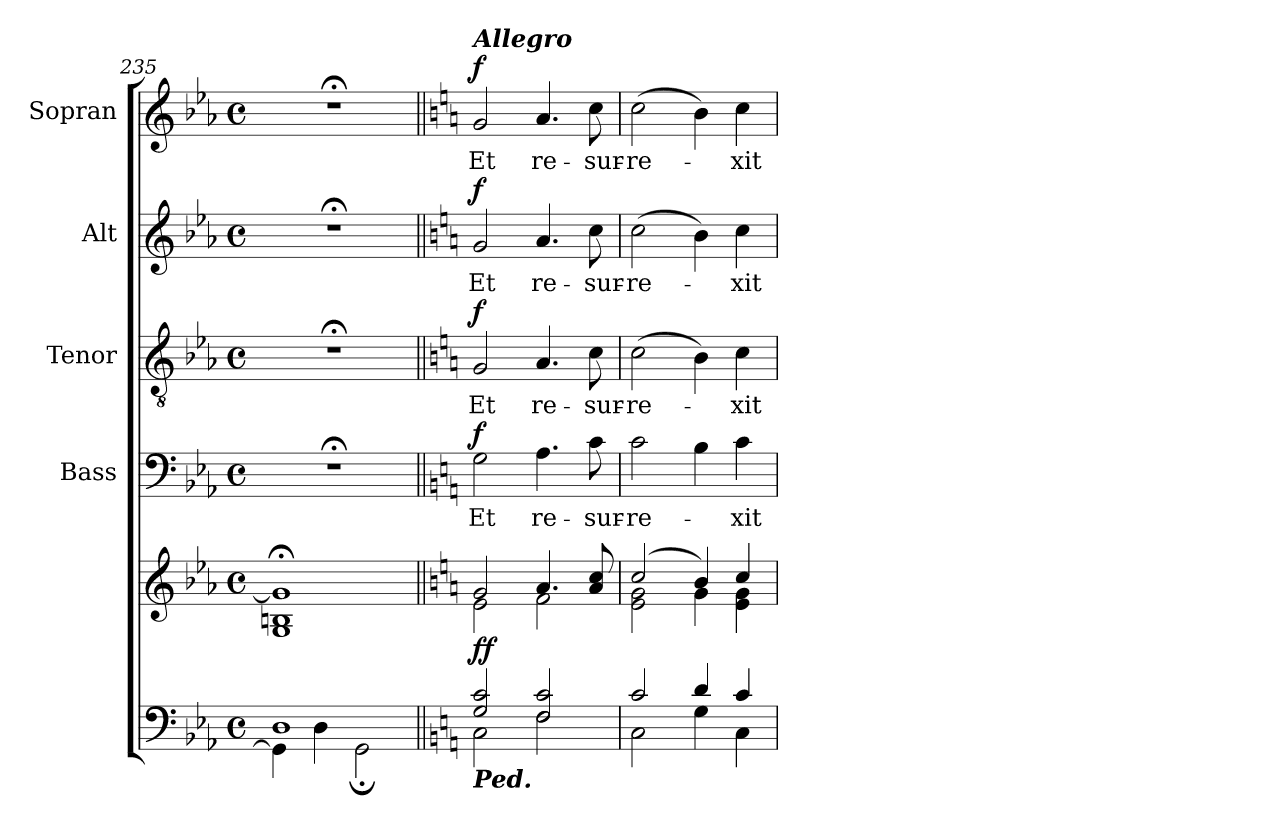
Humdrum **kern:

**kern	**kern	**dynam	**kern	**text	**dynam	**kern	**text	**dynam	**kern	**text	**dynam	**kern	**text	**dynam
*part5	*part5	*part5	*part4	*part4	*part4	*part3	*part3	*part3	*part2	*part2	*part2	*part1	*part1	*part1
*staff6	*staff5	*staff5/6	*staff4	*staff4	*staff4	*staff3	*staff3	*staff3	*staff2	*staff2	*staff2	*staff1	*staff1	*staff1
*	*	*	*I"Bass	*	*	*I"Tenor	*	*	*I"Alt	*	*	*I"Sopran	*	*
*	*	*	*I'B.	*	*	*I'T.	*	*	*I'A.	*	*	*I'S.	*	*
*clefF4	*clefG2	*	*clefF4	*	*	*clefGv2	*	*	*clefG2	*	*	*clefG2	*	*
*k[b-e-a-]	*k[b-e-a-]	*	*k[b-e-a-]	*	*	*k[b-e-a-]	*	*	*k[b-e-a-]	*	*	*k[b-e-a-]	*	*
*E-:	*E-:	*	*E-:	*	*	*E-:	*	*	*E-:	*	*	*E-:	*	*
*M4/4	*M4/4	*	*M4/4	*	*	*M4/4	*	*	*M4/4	*	*	*M4/4	*	*
*met(c)	*met(c)	*	*met(c)	*	*	*met(c)	*	*	*met(c)	*	*	*met(c)	*	*
=235	=235	=235	=235	=235	=235	=235	=235	=235	=235	=235	=235	=235	=235	=235
*^	*^	*	*	*	*	*	*	*	*	*	*	*	*	*
1D	4GG\]	1g;<]	1G 1Bn	.	1r;<	.	.	1r;<	.	.	1r;<	.	.	1r;<	.	.
.	4D\	.	.	.	.	.	.	.	.	.	.	.	.	.	.	.
.	2GG;<\	.	.	.	.	.	.	.	.	.	.	.	.	.	.	.
=236||	=236||	=236||	=236||	=236||	=236||	=236||	=236||	=236||	=236||	=236||	=236||	=236||	=236||	=236||	=236||	=236||
*k[]	*	*k[]	*	*	*k[]	*	*	*k[]	*	*	*k[]	*	*	*k[]	*	*
*C:	*	*C:	*	*	*C:	*	*	*C:	*	*	*C:	*	*	*C:	*	*
!	!	!	!	!	!	!	!	!	!	!	!	!	!	!LO:TX:a:Bi:t=Allegro	!	!
!LO:TX:b:Bi:t=Ped.	!	!	!	!	!	!	!	!	!	!	!	!	!	!	!	!
!	!	!	!	!LO:DY:b	!	!LO:LY:b	!LO:DY:a	!	!LO:LY:b	!LO:DY:a	!	!LO:LY:b	!LO:DY:a	!	!LO:LY:b	!LO:DY:a
2G/ 2c/	2C\	2g/	2e\	ff	2G\	Et	f	2G/	Et	f	2g/	Et	f	2g/	Et	f
!	!	!	!	!	!	!LO:LY:b	!	!	!LO:LY:b	!	!	!LO:LY:b	!	!	!LO:LY:b	!
2F/ 2c/	2F\	4.a/	2f\	.	4.A\	re-	.	4.A/	re-	.	4.a/	re-	.	4.a/	re-	.
!	!	!	!	!	!	!LO:LY:b	!	!	!LO:LY:b	!	!	!LO:LY:b	!	!	!LO:LY:b	!
.	.	8a/ 8cc/	.	.	8c\	-sur-	.	8c\	-sur-	.	8cc\	-sur-	.	8cc\	-sur-	.
=237	=237	=237	=237	=237	=237	=237	=237	=237	=237	=237	=237	=237	=237	=237	=237	=237
!	!	!	!	!	!	!LO:LY:b	!	!	!LO:LY:b	!	!	!LO:LY:b	!	!	!LO:LY:b	!
2c/	2C\	(2cc/	2e\ 2g\	.	2c\	-re-	.	(>2c\	-re-	.	(>2cc\	-re-	.	(>2cc\	-re-	.
4d/	4G\	4b/)	4g\	.	4B\	.	.	4B\)	.	.	4b\)	.	.	4b\)	.	.
!	!	!	!	!	!	!LO:LY:b	!	!	!LO:LY:b	!	!	!LO:LY:b	!	!	!LO:LY:b	!
4c/	4C\	4cc/	4e\ 4g\	.	4c\	-xit	.	4c\	-xit	.	4cc\	-xit	.	4cc\	-xit	.
*v	*v	*	*	*	*	*	*	*	*	*	*	*	*	*	*	*
*	*v	*v	*	*	*	*	*	*	*	*	*	*	*	*	*
=	=	=	=	=	=	=	=	=	=	=	=	=	=	=
*-	*-	*-	*-	*-	*-	*-	*-	*-	*-	*-	*-	*-	*-	*-
